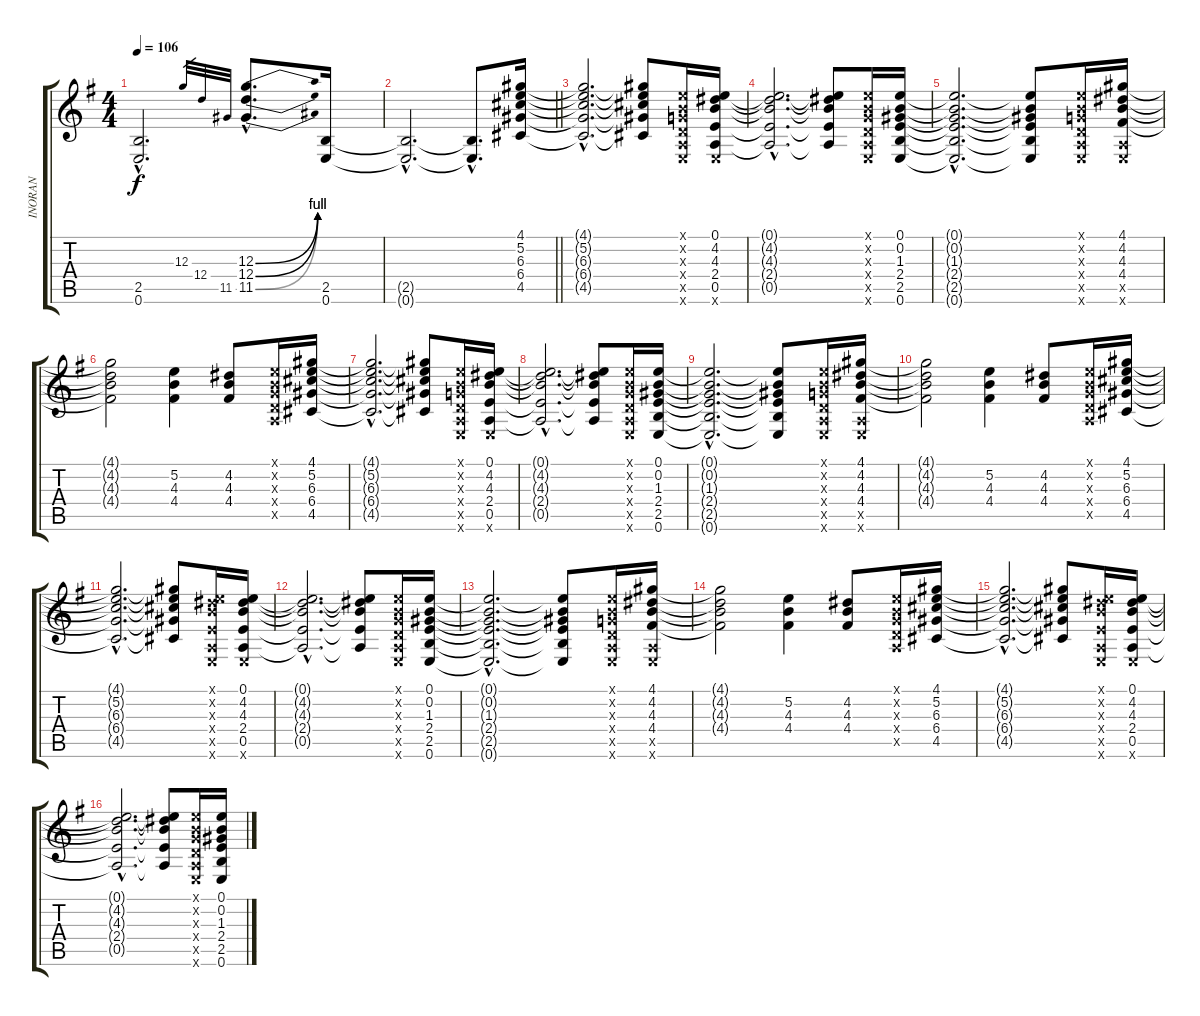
\track ("INORAN" "INORAN") {instrument distortionguitar}
\staff {score tabs}
\tuning (E4 B3 G3 D3 A2 E2) {hide}
\ts (4 4)
\tempo 106
\clef g2
\ks g
(2.5{hac t} 0.6{hac t}).2{d dy f} 12.3.32{gr} 12.4.32{gr} 11.5.32{gr} (12.3{be (bend 0 0 60 4) hac} 12.4{be (bend 0 0 60 4) hac} 11.5{be (bend 0 0 60 4) hac}).8{d} (2.5 0.6).16 |
\barLineRight lightlight
(2.5{hac t} 0.6{hac t}).2{d} (2.5{hac t} 0.6{hac t}).8{d} (4.1 5.2 6.3 6.4 4.5).16{volume 13} |
(4.1{hac t} 5.2{hac t} 6.3{hac t} 6.4{hac t} 4.5{hac t}).2{d} (4.1{t} 5.2{t} 6.3{t} 6.4{t} 4.5{t}).8 (0.1{x} 0.2{x} 0.3{x} 0.4{x} 0.5{x} 0.6{x}).16 (0.1 4.2 4.3 2.4 0.5 0.6{x}).16 |
(0.1{hac t} 4.2{hac t} 4.3{hac t} 2.4{hac t} 0.5{hac t}).2{d} (0.1{t} 4.2{t} 4.3{t} 2.4{t} 0.5{t}).8 (0.1{x} 0.2{x} 0.3{x} 0.4{x} 0.5{x} 0.6{x}).16 (0.1 0.2 1.3 2.4 2.5 0.6).16 |
(0.1{hac t} 0.2{hac t} 1.3{hac t} 2.4{hac t} 2.5{hac t} 0.6{hac t}).2{d} (0.1{t} 0.2{t} 1.3{t} 2.4{t} 2.5{t} 0.6{t}).8 (0.1{x} 0.2{x} 0.3{x} 0.4{x} 0.5{x} 0.6{x}).16 (4.1 4.2 4.3 4.4 0.5{x} 0.6{x}).16 |
(4.1{t} 4.2{t} 4.3{t} 4.4{t}).2 (5.2 4.3 4.4).4 (4.2 4.3 4.4).8 (0.1{x} 0.2{x} 0.3{x} 0.4{x} 0.5{x}).16 (4.1 5.2 6.3 6.4 4.5).16 |
(4.1{hac t} 5.2{hac t} 6.3{hac t} 6.4{hac t} 4.5{hac t}).2{d} (4.1{t} 5.2{t} 6.3{t} 6.4{t} 4.5{t}).8 (0.1{x} 0.2{x} 0.3{x} 0.4{x} 0.5{x} 0.6{x}).16 (0.1 4.2 4.3 2.4 0.5 0.6{x}).16 |
(0.1{hac t} 4.2{hac t} 4.3{hac t} 2.4{hac t} 0.5{hac t}).2{d} (0.1{t} 4.2{t} 4.3{t} 2.4{t} 0.5{t}).8 (0.1{x} 0.2{x} 0.3{x} 0.4{x} 0.5{x} 0.6{x}).16 (0.1 0.2 1.3 2.4 2.5 0.6).16 |
(0.1{hac t} 0.2{hac t} 1.3{hac t} 2.4{hac t} 2.5{hac t} 0.6{hac t}).2{d} (0.1{t} 0.2{t} 1.3{t} 2.4{t} 2.5{t} 0.6{t}).8 (0.1{x} 0.2{x} 0.3{x} 0.4{x} 0.5{x} 0.6{x}).16 (4.1 4.2 4.3 4.4 0.5{x} 0.6{x}).16 |
(4.1{t} 4.2{t} 4.3{t} 4.4{t}).2 (5.2 4.3 4.4).4 (4.2 4.3 4.4).8 (0.1{x} 0.2{x} 0.3{x} 0.4{x} 0.5{x}).16 (4.1 5.2 6.3 6.4 4.5).16 |
(4.1{hac t} 5.2{hac t} 6.3{hac t} 6.4{hac t} 4.5{hac t}).2{d} (4.1{t} 5.2{t} 6.3{t} 6.4{t} 4.5{t}).8 (0.1{x} 4.2{x} 4.3{x} 2.4{x} 0.5{x} 0.6{x}).16 (0.1 4.2 4.3 2.4 0.5 0.6{x}).16 |
(0.1{hac t} 4.2{hac t} 4.3{hac t} 2.4{hac t} 0.5{hac t}).2{d} (0.1{t} 4.2{t} 4.3{t} 2.4{t} 0.5{t}).8 (0.1{x} 0.2{x} 0.3{x} 0.4{x} 0.5{x} 0.6{x}).16 (0.1 0.2 1.3 2.4 2.5 0.6).16 |
(0.1{hac t} 0.2{hac t} 1.3{hac t} 2.4{hac t} 2.5{hac t} 0.6{hac t}).2{d} (0.1{t} 0.2{t} 1.3{t} 2.4{t} 2.5{t} 0.6{t}).8 (0.1{x} 0.2{x} 0.3{x} 0.4{x} 0.5{x} 0.6{x}).16 (4.1 4.2 4.3 4.4 0.5{x} 0.6{x}).16 |
(4.1{t} 4.2{t} 4.3{t} 4.4{t}).2 (5.2 4.3 4.4).4 (4.2 4.3 4.4).8 (0.1{x} 0.2{x} 0.3{x} 0.4{x} 0.5{x}).16 (4.1 5.2 6.3 6.4 4.5).16 |
(4.1{hac t} 5.2{hac t} 6.3{hac t} 6.4{hac t} 4.5{hac t}).2{d} (4.1{t} 5.2{t} 6.3{t} 6.4{t} 4.5{t}).8 (0.1{x} 4.2{x} 4.3{x} 2.4{x} 0.5{x} 0.6{x}).16 (0.1 4.2 4.3 2.4 0.5 0.6{x}).16 |
(0.1{hac t} 4.2{hac t} 4.3{hac t} 2.4{hac t} 0.5{hac t}).2{d} (0.1{t} 4.2{t} 4.3{t} 2.4{t} 0.5{t}).8 (0.1{x} 0.2{x} 0.3{x} 0.4{x} 0.5{x} 0.6{x}).16 (0.1 0.2 1.3 2.4 2.5 0.6).16
